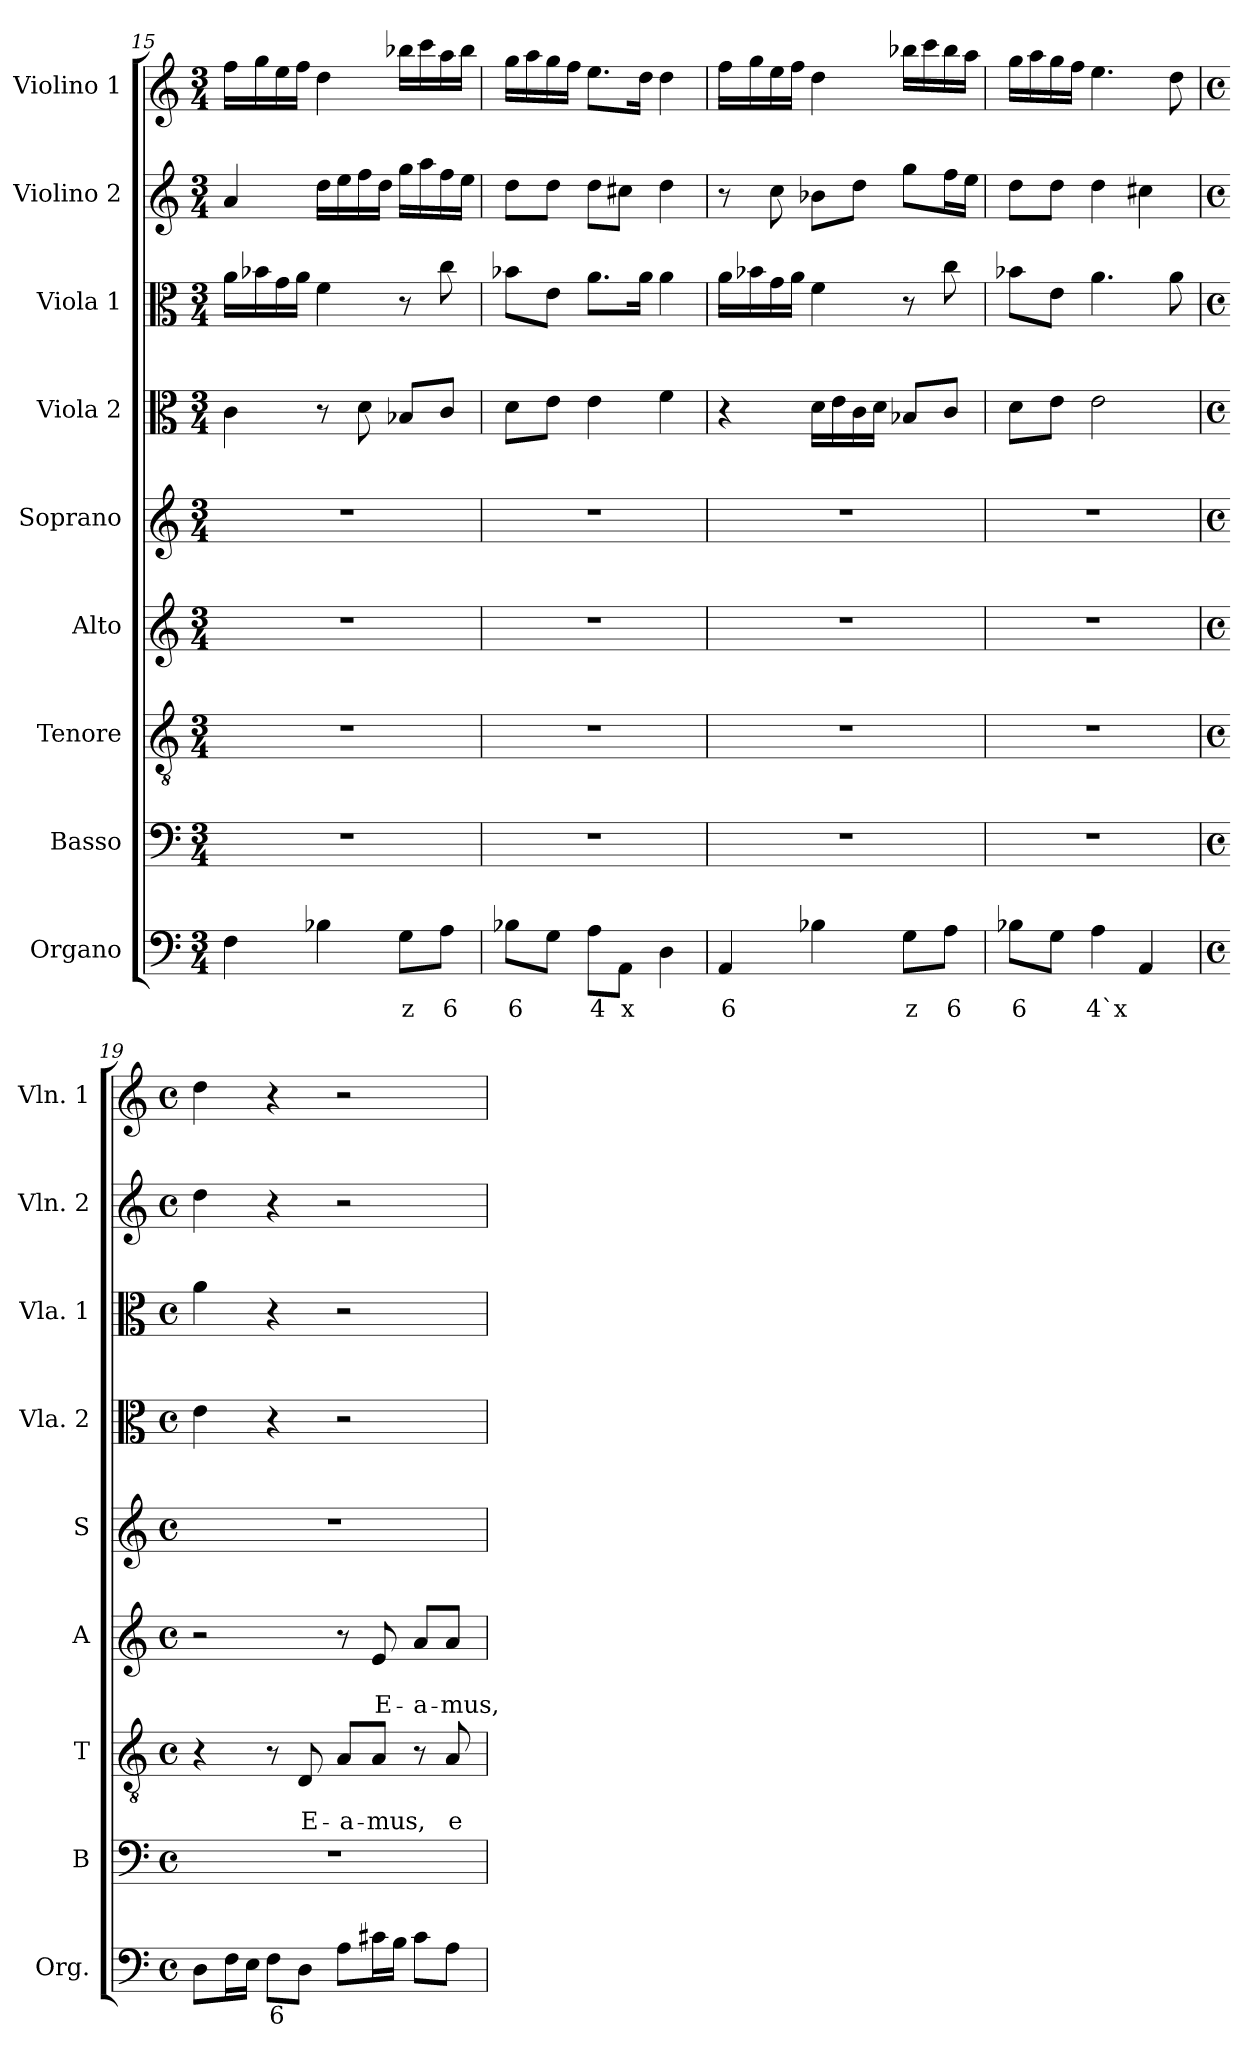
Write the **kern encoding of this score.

**kern	**text	**kern	**kern	**text	**text	**kern	**text	**text	**kern	**kern	**kern	**kern	**kern
*part9	*part9	*part8	*part7	*part7	*part7	*part6	*part6	*part6	*part5	*part4	*part3	*part2	*part1
*staff9	*staff9	*staff8	*staff7	*staff7	*staff7	*staff6	*staff6	*staff6	*staff5	*staff4	*staff3	*staff2	*staff1
*I"Organo	*	*I"Basso	*I"Tenore	*	*	*I"Alto	*	*	*I"Soprano	*I"Viola 2	*I"Viola 1	*I"Violino 2	*I"Violino 1
*I'Org.	*	*I'B	*I'T	*	*	*I'A	*	*	*I'S	*I'Vla. 2	*I'Vla. 1	*I'Vln. 2	*I'Vln. 1
*clefF4	*	*clefF4	*clefGv2	*	*	*clefG2	*	*	*clefG2	*clefC3	*clefC3	*clefG2	*clefG2
*k[]	*	*k[]	*k[]	*	*	*k[]	*	*	*k[]	*k[]	*k[]	*k[]	*k[]
*C:	*	*C:	*C:	*	*	*C:	*	*	*C:	*C:	*C:	*C:	*C:
*M3/4	*	*M3/4	*M3/4	*	*	*M3/4	*	*	*M3/4	*M3/4	*M3/4	*M3/4	*M3/4
=15	=15	=15	=15	=15	=15	=15	=15	=15	=15	=15	=15	=15	=15
4F\	.	2.r	2.r	.	.	2.r	.	.	2.r	4c\	16a\LL	4a/	16ff\LL
.	.	.	.	.	.	.	.	.	.	.	16b-X\	.	16gg\
.	.	.	.	.	.	.	.	.	.	.	16g\	.	16ee\
.	.	.	.	.	.	.	.	.	.	.	16a\JJ	.	16ff\JJ
4B-X\	.	.	.	.	.	.	.	.	.	8r	4f\	16dd\LL	4dd\
.	.	.	.	.	.	.	.	.	.	.	.	16ee\	.
.	.	.	.	.	.	.	.	.	.	8d\	.	16ff\	.
.	.	.	.	.	.	.	.	.	.	.	.	16dd\JJ	.
!	!LO:LY:b	!	!	!	!	!	!	!	!	!	!	!	!
8G\L	z	.	.	.	.	.	.	.	.	8B-X/L	8r	16gg\LL	16bb-X\LL
.	.	.	.	.	.	.	.	.	.	.	.	16aa\	16ccc\
!	!LO:LY:b	!	!	!	!	!	!	!	!	!	!	!	!
8A\J	6	.	.	.	.	.	.	.	.	8c/J	8cc\	16ff\	16aa\
.	.	.	.	.	.	.	.	.	.	.	.	16ee\JJ	16bb-\JJ
=16	=16	=16	=16	=16	=16	=16	=16	=16	=16	=16	=16	=16	=16
!	!LO:LY:b	!	!	!	!	!	!	!	!	!	!	!	!
8B-X\L	6	2.r	2.r	.	.	2.r	.	.	2.r	8d\L	8b-X\L	8dd\L	16gg\LL
.	.	.	.	.	.	.	.	.	.	.	.	.	16aa\
8G\J	.	.	.	.	.	.	.	.	.	8e\J	8e\J	8dd\J	16gg\
.	.	.	.	.	.	.	.	.	.	.	.	.	16ff\JJ
!	!LO:LY:b	!	!	!	!	!	!	!	!	!	!	!	!
8A\L	4	.	.	.	.	.	.	.	.	4e\	8.a\L	8dd\L	8.ee\L
!	!LO:LY:b	!	!	!	!	!	!	!	!	!	!	!	!
8AA\J	x	.	.	.	.	.	.	.	.	.	.	8cc#X\J	.
.	.	.	.	.	.	.	.	.	.	.	16a\Jk	.	16dd\Jk
4D\	.	.	.	.	.	.	.	.	.	4f\	4a\	4dd\	4dd\
=17	=17	=17	=17	=17	=17	=17	=17	=17	=17	=17	=17	=17	=17
!	!LO:LY:b	!	!	!	!	!	!	!	!	!	!	!	!
4AA/	6	2.r	2.r	.	.	2.r	.	.	2.r	4r	16a\LL	8r	16ff\LL
.	.	.	.	.	.	.	.	.	.	.	16b-X\	.	16gg\
.	.	.	.	.	.	.	.	.	.	.	16g\	8cc\	16ee\
.	.	.	.	.	.	.	.	.	.	.	16a\JJ	.	16ff\JJ
4B-X\	.	.	.	.	.	.	.	.	.	16d\LL	4f\	8b-X\L	4dd\
.	.	.	.	.	.	.	.	.	.	16e\	.	.	.
.	.	.	.	.	.	.	.	.	.	16c\	.	8dd\J	.
.	.	.	.	.	.	.	.	.	.	16d\JJ	.	.	.
!	!LO:LY:b	!	!	!	!	!	!	!	!	!	!	!	!
8G\L	z	.	.	.	.	.	.	.	.	8B-X/L	8r	8gg\L	16bb-X\LL
.	.	.	.	.	.	.	.	.	.	.	.	.	16ccc\
!	!LO:LY:b	!	!	!	!	!	!	!	!	!	!	!	!
8A\J	6	.	.	.	.	.	.	.	.	8c/J	8cc\	16ff\L	16bb-\
.	.	.	.	.	.	.	.	.	.	.	.	16ee\JJ	16aa\JJ
=18	=18	=18	=18	=18	=18	=18	=18	=18	=18	=18	=18	=18	=18
!	!LO:LY:b	!	!	!	!	!	!	!	!	!	!	!	!
8B-X\L	6	2.r	2.r	.	.	2.r	.	.	2.r	8d\L	8b-X\L	8dd\L	16gg\LL
.	.	.	.	.	.	.	.	.	.	.	.	.	16aa\
8G\J	.	.	.	.	.	.	.	.	.	8e\J	8e\J	8dd\J	16gg\
.	.	.	.	.	.	.	.	.	.	.	.	.	16ff\JJ
!	!LO:LY:b	!	!	!	!	!	!	!	!	!	!	!	!
4A\	4`x	.	.	.	.	.	.	.	.	2e\	4.a\	4dd\	4.ee\
4AA/	.	.	.	.	.	.	.	.	.	.	.	4cc#X\	.
.	.	.	.	.	.	.	.	.	.	.	8a\	.	8dd\
!!LO:PB:g=z
=19	=19	=19	=19	=19	=19	=19	=19	=19	=19	=19	=19	=19	=19
*M4/4	*	*M4/4	*M4/4	*	*	*M4/4	*	*	*M4/4	*M4/4	*M4/4	*M4/4	*M4/4
*met(c)	*	*met(c)	*met(c)	*	*	*met(c)	*	*	*met(c)	*met(c)	*met(c)	*met(c)	*met(c)
8D\L	.	1r	4r	.	.	2r	.	.	1r	4e\	4a\	4dd\	4dd\
16F\L	.	.	.	.	.	.	.	.	.	.	.	.	.
16E\JJ	.	.	.	.	.	.	.	.	.	.	.	.	.
!	!LO:LY:b	!	!	!	!	!	!	!	!	!	!	!	!
8F\L	6	.	8r	.	.	.	.	.	.	4r	4r	4r	4r
!	!	!	!	!	!LO:LY:b	!	!	!	!	!	!	!	!
8D\J	.	.	8D/	.	E-	.	.	.	.	.	.	.	.
!	!	!	!	!	!LO:LY:b	!	!	!	!	!	!	!	!
8A\L	.	.	8A/L	.	-a-	8r	.	.	.	2r	2r	2r	2r
!	!	!	!	!	!LO:LY:b	!	!	!LO:LY:b	!	!	!	!	!
16c#X\L	.	.	8A/J	.	-mus,	8e/	.	E-	.	.	.	.	.
16B\JJ	.	.	.	.	.	.	.	.	.	.	.	.	.
!	!	!	!	!	!	!	!	!LO:LY:b	!	!	!	!	!
8c#\L	.	.	8r	.	.	8a/L	.	-a-	.	.	.	.	.
!	!	!	!	!	!LO:LY:b	!	!	!LO:LY:b	!	!	!	!	!
8A\J	.	.	8A/	.	e-	8a/J	.	-mus,	.	.	.	.	.
=	=	=	=	=	=	=	=	=	=	=	=	=	=
*-	*-	*-	*-	*-	*-	*-	*-	*-	*-	*-	*-	*-	*-
